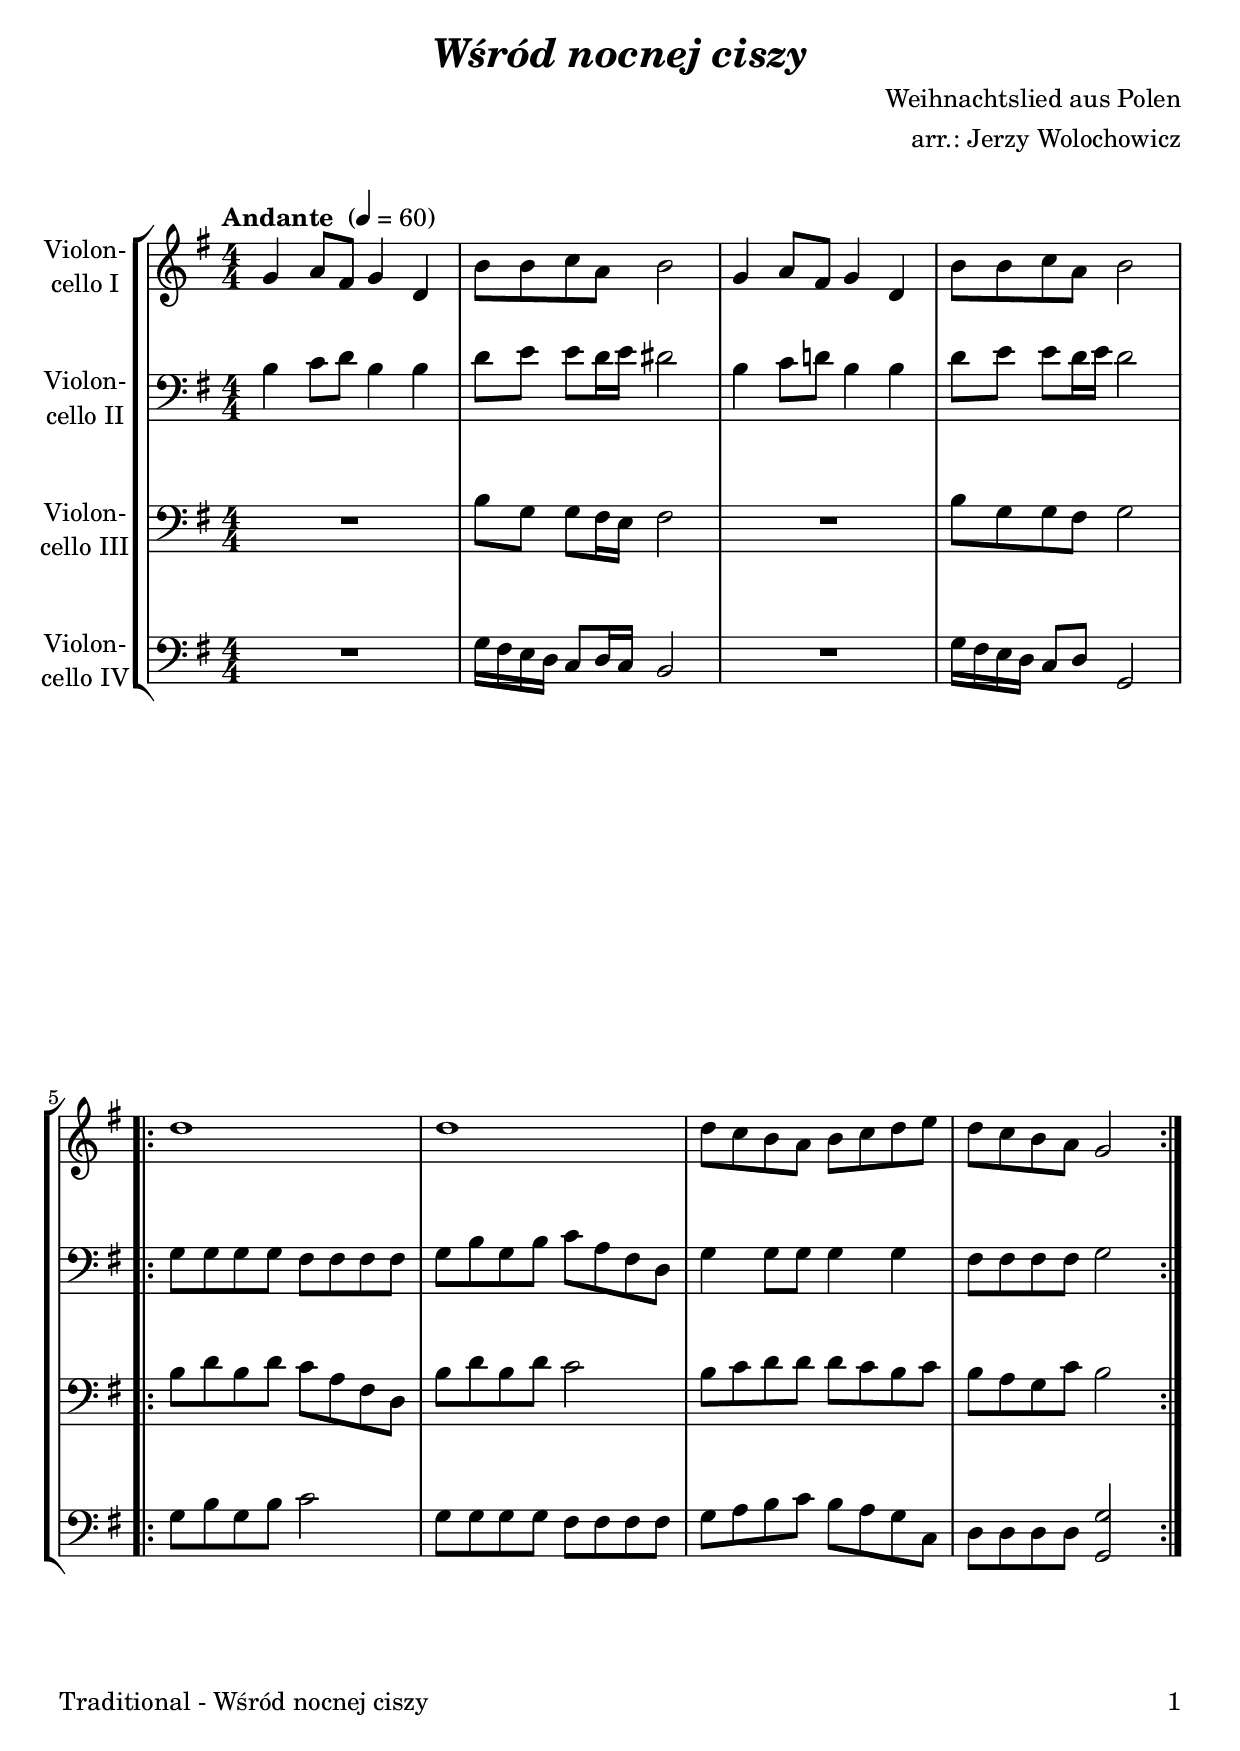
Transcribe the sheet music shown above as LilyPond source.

\version "2.18.2"
\include "deutsch.ly"

#(set-global-staff-size 22)

\header {
  title     = \markup \bold \italic "Wśród nocnej ciszy"
  composer  = "Weihnachtslied aus Polen"
  arranger  = "arr.: Jerzy Wolochowicz"
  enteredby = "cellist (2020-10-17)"
%  piece     = ""
}

voiceconsts = {
 \key g \major
 \time 4/4
 \clef "bass"
 \numericTimeSignature
 \compressFullBarRests
 \tempo "Andante " 4=60
}

mihi = "clarinet"
milo = "cello"

va = \relative c'' {
  \voiceconsts
  \clef "treble"

  g4 a8 fis g4 d
  h'8 h c a h2
  g4 a8 fis g4 d
  h'8 h c a h2
  
  \repeat volta 2 {
    d1
    d
    d8 c h a h c d e
    d c h a g2
  }
}

vb = \relative c' {
  \voiceconsts

  h4 c8 d h4 h
  d8 e e d16 e dis2
  h4 c8 d! h4 h
  d8 e e d16 e d2
  
  \repeat volta 2 {
    g,8 g g g fis fis fis fis
    g h g h c a fis d
    g4 g8 g g4 g
    fis8 fis fis fis g2
  }
}

vc = \relative c' {
  \voiceconsts

  R1
  h8 g g fis16 e fis2
  R1
  h8 g g fis g2
  
  \repeat volta 2 {
    h8 d h d c a fis d
    h' d h d c2
    h8 c d d d c h c
    h a g c h2
  }
}

vd = \relative c' {
  \voiceconsts

  R1
  g16 fis e d c8 d16 c h2
  R1
  g'16 fis e d c8 d g,2
  
  \repeat volta 2 {
    g'8 h g h c2
    g8 g g g fis fis fis fis
    g a h c h a g c,
    d d d d <g, g'>2
  }
}


music = \new StaffGroup <<
      \new Staff {
        \set Staff.midiInstrument = \milo
        \set Staff.instrumentName = \markup \center-column { "Violon-" "cello I" }
        \transpose g g { \va }
      }

      \new Staff {
        \set Staff.midiInstrument = \milo
        \set Staff.instrumentName = \markup \center-column { "Violon-" "cello II" }
        \transpose g g { \vb }
      }

      \new Staff {
        \set Staff.midiInstrument = \milo
        \set Staff.instrumentName = \markup \center-column { "Violon-" "cello III" }
        \transpose g g { \vc }
      }

      \new Staff {
        \set Staff.midiInstrument = \milo
        \set Staff.instrumentName = \markup \center-column { "Violon-" "cello IV" }
        \transpose g g { \vd }
      }
>>

\book {
   \paper {
    print-page-number = ##t
    print-first-page-number = ##t
    ragged-last-bottom = ##f
    oddHeaderMarkup = \markup \null
    evenHeaderMarkup = \markup \null
    oddFooterMarkup = \markup {
      \fill-line {
        \on-the-fly #print-page-number-check-first
        "Traditional - Wśród nocnej ciszy" \fromproperty #'page:page-number-string
      }
    }
    evenFooterMarkup = \oddFooterMarkup
  } \score {
    \music
    \layout {}
  }

  \score {
    \unfoldRepeats \music

    \midi {
      \context {
        \Score
      }
    }
  }
}